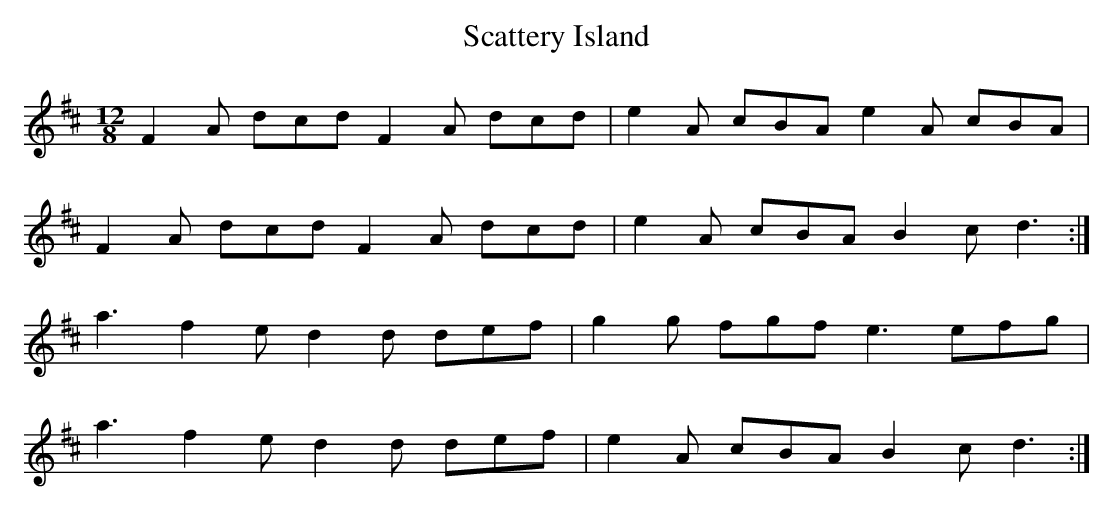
X:1
T: Scattery Island
M: 12/8
L: 1/8
K: D
F2 A dcd F2 A dcd | e2 A cBA e2 A cBA |
F2 A dcd F2 A dcd | e2 A cBA B2 c d3 :|
a3 f2 e d2 d def | g2 g fgf e3 efg |
a3 f2 e d2 d def | e2 A cBA B2 c d3 :|
